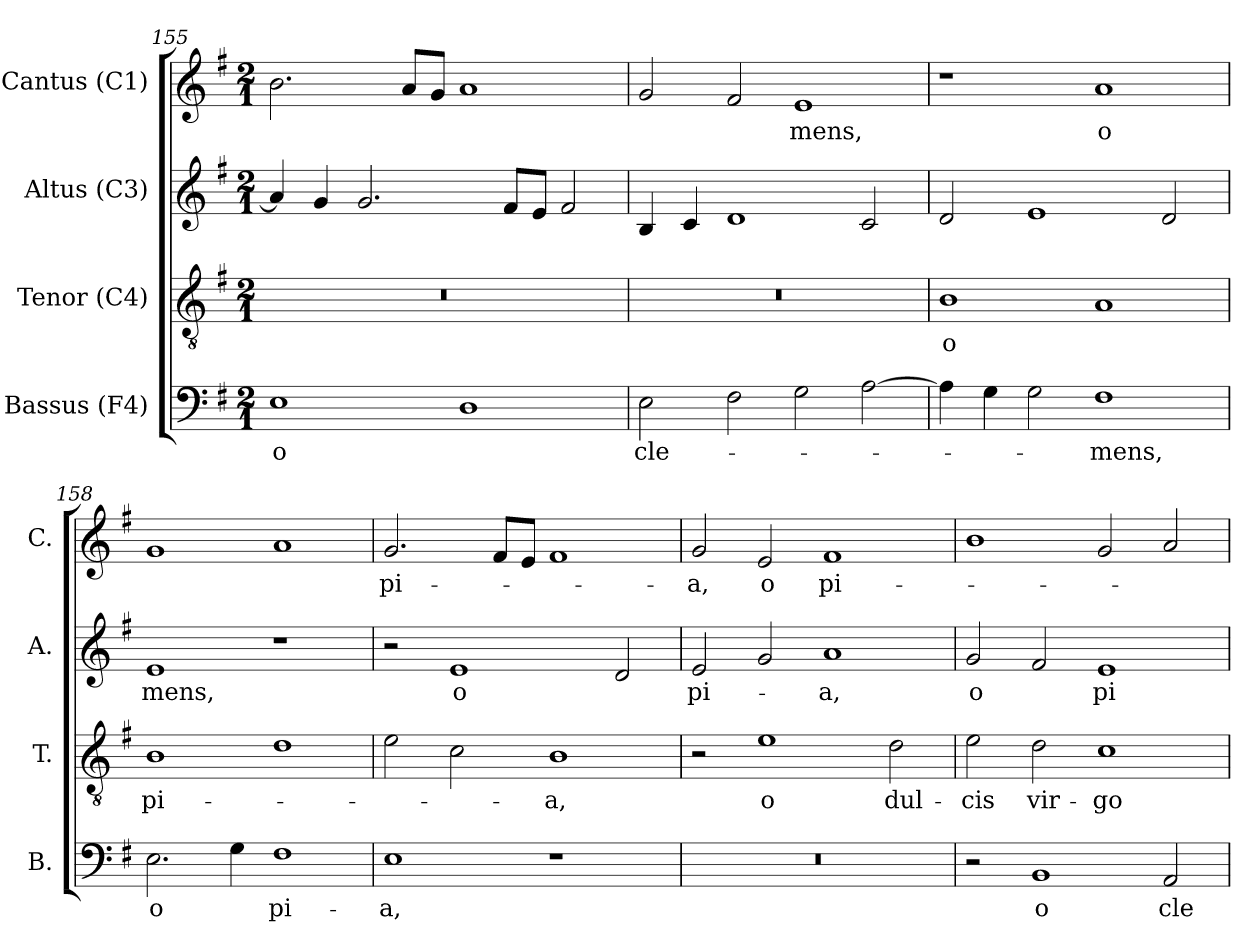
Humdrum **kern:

**kern	**text	**kern	**text	**kern	**text	**kern	**text
*part4	*part4	*part3	*part3	*part2	*part2	*part1	*part1
*staff4	*staff4	*staff3	*staff3	*staff2	*staff2	*staff1	*staff1
*I"Bassus (F4)	*	*I"Tenor (C4)	*	*I"Altus (C3)	*	*I"Cantus (C1)	*
*I'B.	*	*I'T.	*	*I'A.	*	*I'C.	*
!!LO:LB:g=z
*clefF4	*	*clefGv2	*	*clefG2	*	*clefG2	*
*	*	*ITrd7c12	*	*ITrd7c12	*	*	*
*k[f#]	*	*k[f#]	*	*k[f#]	*	*k[f#]	*
*G:	*	*G:	*	*G:	*	*G:	*
*M2/1	*	*M2/1	*	*M2/1	*	*M2/1	*
=155	=155	=155	=155	=155	=155	=155	=155
!	!LO:LY:b:color=#000000	!LO:N:vis=1	!	!	!	!	!
1Ei	o	0r	.	4Ai/]	.	2.bi\	.
.	.	.	.	4Gi/	.	.	.
.	.	.	.	2.Gi/	.	.	.
.	.	.	.	.	.	8ai/L	.
.	.	.	.	.	.	8gi/J	.
1Di	.	.	.	.	.	1ai	.
.	.	.	.	8F#i/L	.	.	.
.	.	.	.	8Ei/J	.	.	.
.	.	.	.	2F#i/	.	.	.
=156	=156	=156	=156	=156	=156	=156	=156
!	!LO:LY:b:color=#000000	!LO:N:vis=1	!	!	!	!	!
2Ei\	cle-	0r	.	4BBi/	.	2gi/	.
.	.	.	.	4Ci/	.	.	.
2F#i\	.	.	.	1Di	.	2f#i/	.
!	!	!	!	!	!	!	!LO:LY:b:color=#000000
2Gi\	.	.	.	.	.	1ei	-mens,
[2Ai\	.	.	.	2Ci/	.	.	.
=157	=157	=157	=157	=157	=157	=157	=157
!	!	!	!LO:LY:b:color=#000000	!	!	!	!
4Ai\]	.	1BBi	o	2Di/	.	1r	.
4Gi\	.	.	.	.	.	.	.
2Gi\	.	.	.	1Ei	.	.	.
!	!LO:LY:b:color=#000000	!	!	!	!	!	!
!	!	!	!	!	!	!	!LO:LY:b:color=#000000
1F#i	-mens,	1AAi	.	.	.	1ai	o
.	.	.	.	2Di/	.	.	.
=158	=158	=158	=158	=158	=158	=158	=158
!	!LO:LY:b:color=#000000	!	!	!	!	!	!
!	!	!	!LO:LY:b:color=#000000	!	!	!	!
!	!	!	!	!	!LO:LY:b:color=#000000	!	!
2.Ei\	o	1BBi	pi-	1Ei	-mens,	1gi	.
4Gi\	.	.	.	.	.	.	.
!	!LO:LY:b:color=#000000	!	!	!	!	!	!
1F#i	pi-	1Di	.	1r	.	1ai	.
!!LO:LB:g=z
=159	=159	=159	=159	=159	=159	=159	=159
!	!LO:LY:b:color=#000000	!	!	!	!	!	!
!	!	!	!	!	!	!	!LO:LY:b:color=#000000
1Ei	-a,	2Ei\	.	2r	.	2.gi/	pi-
!	!	!	!	!	!LO:LY:b:color=#000000	!	!
.	.	2Ci\	.	1Ei	o	.	.
.	.	.	.	.	.	8f#i/L	.
.	.	.	.	.	.	8ei/J	.
!	!	!	!LO:LY:b:color=#000000	!	!	!	!
1r	.	1BBi	-a,	.	.	1f#i	.
.	.	.	.	2Di/	.	.	.
=160	=160	=160	=160	=160	=160	=160	=160
!LO:N:vis=1	!	!	!	!	!	!	!
!	!	!	!	!	!LO:LY:b:color=#000000	!	!
!	!	!	!	!	!	!	!LO:LY:b:color=#000000
0r	.	2r	.	2Ei/	pi-	2gi/	-a,
!	!	!	!LO:LY:b:color=#000000	!	!	!	!
!	!	!	!	!	!	!	!LO:LY:b:color=#000000
.	.	1Ei	o	2Gi/	.	2ei/	o
!	!	!	!	!	!LO:LY:b:color=#000000	!	!
!	!	!	!	!	!	!	!LO:LY:b:color=#000000
.	.	.	.	1Ai	-a,	1f#i	pi-
!	!	!	!LO:LY:b:color=#000000	!	!	!	!
.	.	2Di\	dul-	.	.	.	.
=161	=161	=161	=161	=161	=161	=161	=161
!	!	!	!LO:LY:b:color=#000000	!	!	!	!
!	!	!	!	!	!LO:LY:b:color=#000000	!	!
2r	.	2Ei\	-cis	2Gi/	o	1bi	.
!	!LO:LY:b:color=#000000	!	!	!	!	!	!
!	!	!	!LO:LY:b:color=#000000	!	!	!	!
1BBi	o	2Di\	vir-	2F#i/	.	.	.
!	!	!	!LO:LY:b:color=#000000	!	!	!	!
!	!	!	!	!	!LO:LY:b:color=#000000	!	!
.	.	1Ci	-go	1Ei	pi-	2gi/	.
!	!LO:LY:b:color=#000000	!	!	!	!	!	!
2AAi/	cle-	.	.	.	.	2ai/	.
=	=	=	=	=	=	=	=
*-	*-	*-	*-	*-	*-	*-	*-
